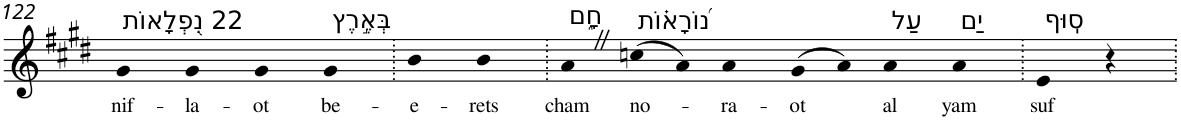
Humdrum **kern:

**kern	**text
*part1	*part1
*staff1	*staff1
*I"Piano	*
*I'Pno	*
!!LO:PB:g=z
*clefG2	*
*k[f#c#g#d#]	*
*E:	*
=122	=122
!LO:TX:a:t=22 נִ֭פְלָאוֹת	!
!	!LO:LY:b
4g#	nif-
!	!LO:LY:b
4g#	-la-
!	!LO:LY:b
4g#	-ot
!LO:TX:a:t=בְּאֶ֣רֶץ	!
!	!LO:LY:b
4g#	be-
=123.	=123.
!	!LO:LY:b
4b	-e-
!	!LO:LY:b
4b	-rets
=124.	=124.
!LO:TX:a:t=חָ֑ם	!
!	!LO:LY:b
4aZ	cham
!LO:TX:a:t=נ֝וֹרָא֗וֹת	!
!	!LO:LY:b
(>8ccn	no-
8a)	.
!	!LO:LY:b
4a	-ra-
!	!LO:LY:b
(>8g#	-ot
8a)	.
!LO:TX:a:t=עַל	!
!	!LO:LY:b
4a	al
!LO:TX:a:t=יַם	!
!	!LO:LY:b
4a	yam
=125.	=125.
!LO:TX:a:t=סֽוּף	!
!	!LO:LY:b
4e	suf
4r	.
=.	=.
*-	*-
